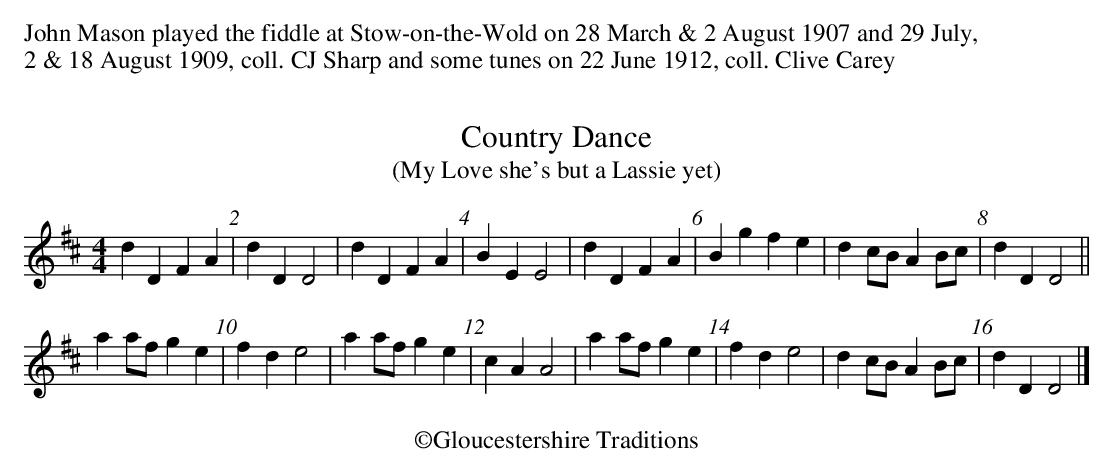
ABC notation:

X:1
T:Country Dance
T:(My Love she's but a Lassie yet)
M:4/4
L:1/8
K:D
d2 D2 F2 A2 | d2 D2 D4 | d2 D2 F2 A2 | B2 E2 E4 | d2 D2 F2 A2 | B2 g2 f2 e2 | d2 cB A2 Bc | d2 D2 D4 ||
a2 af g2 e2 | f2 d2 e4 | a2 af g2 e2 | c2 A2 A4 | a2 af g2 e2 | f2 d2 e4 | d2 cB A2 Bc | d2 D2 D4 |]
